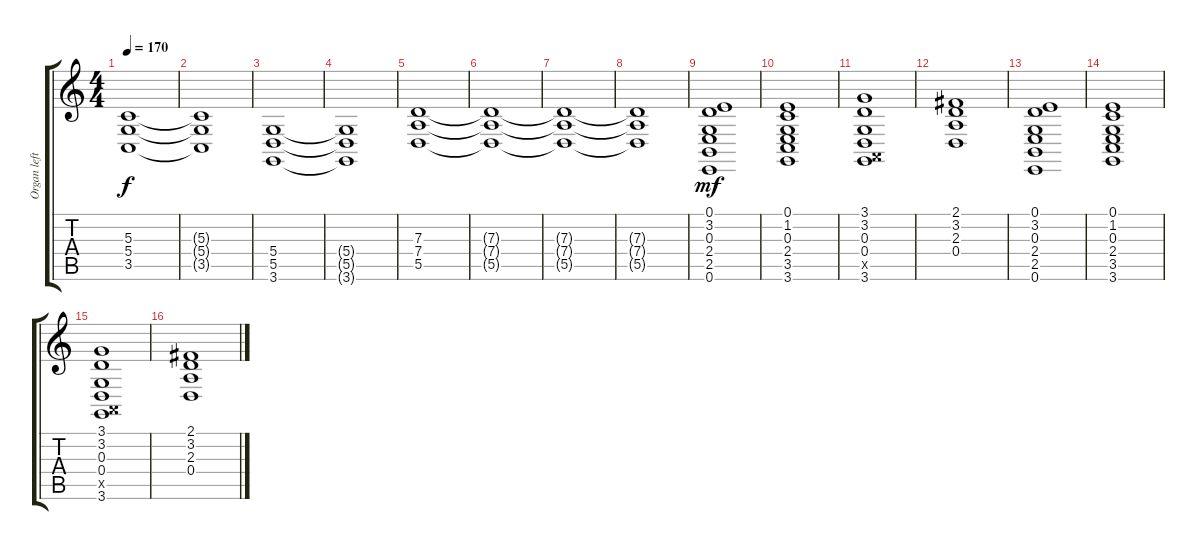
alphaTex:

\track ("Organ left hand" "Organ left") {instrument rockorgan}
\staff {score tabs}
\tuning (E4 B3 G3 D3 A2 E2) {hide}
\ts (4 4)
\tempo 170
\clef g2
\ks c
(5.3 5.4 3.5).1{dy f} |
(5.3{t} 5.4{t} 3.5{t}).1 |
(5.4 5.5 3.6).1 |
(5.4{t} 5.5{t} 3.6{t}).1 |
(7.3 7.4 5.5).1 |
(7.3{t} 7.4{t} 5.5{t}).1 |
(7.3{t} 7.4{t} 5.5{t}).1 |
(7.3{t} 7.4{t} 5.5{t}).1 |
(0.1 3.2 0.3 2.4 2.5 0.6).1{dy mf} |
(0.1 1.2 0.3 2.4 3.5 3.6).1 |
(3.1 3.2 0.3 0.4 0.5{x} 3.6).1 |
(2.1 3.2 2.3 0.4).1 |
(0.1 3.2 0.3 2.4 2.5 0.6).1 |
(0.1 1.2 0.3 2.4 3.5 3.6).1 |
(3.1 3.2 0.3 0.4 0.5{x} 3.6).1 |
(2.1 3.2 2.3 0.4).1
